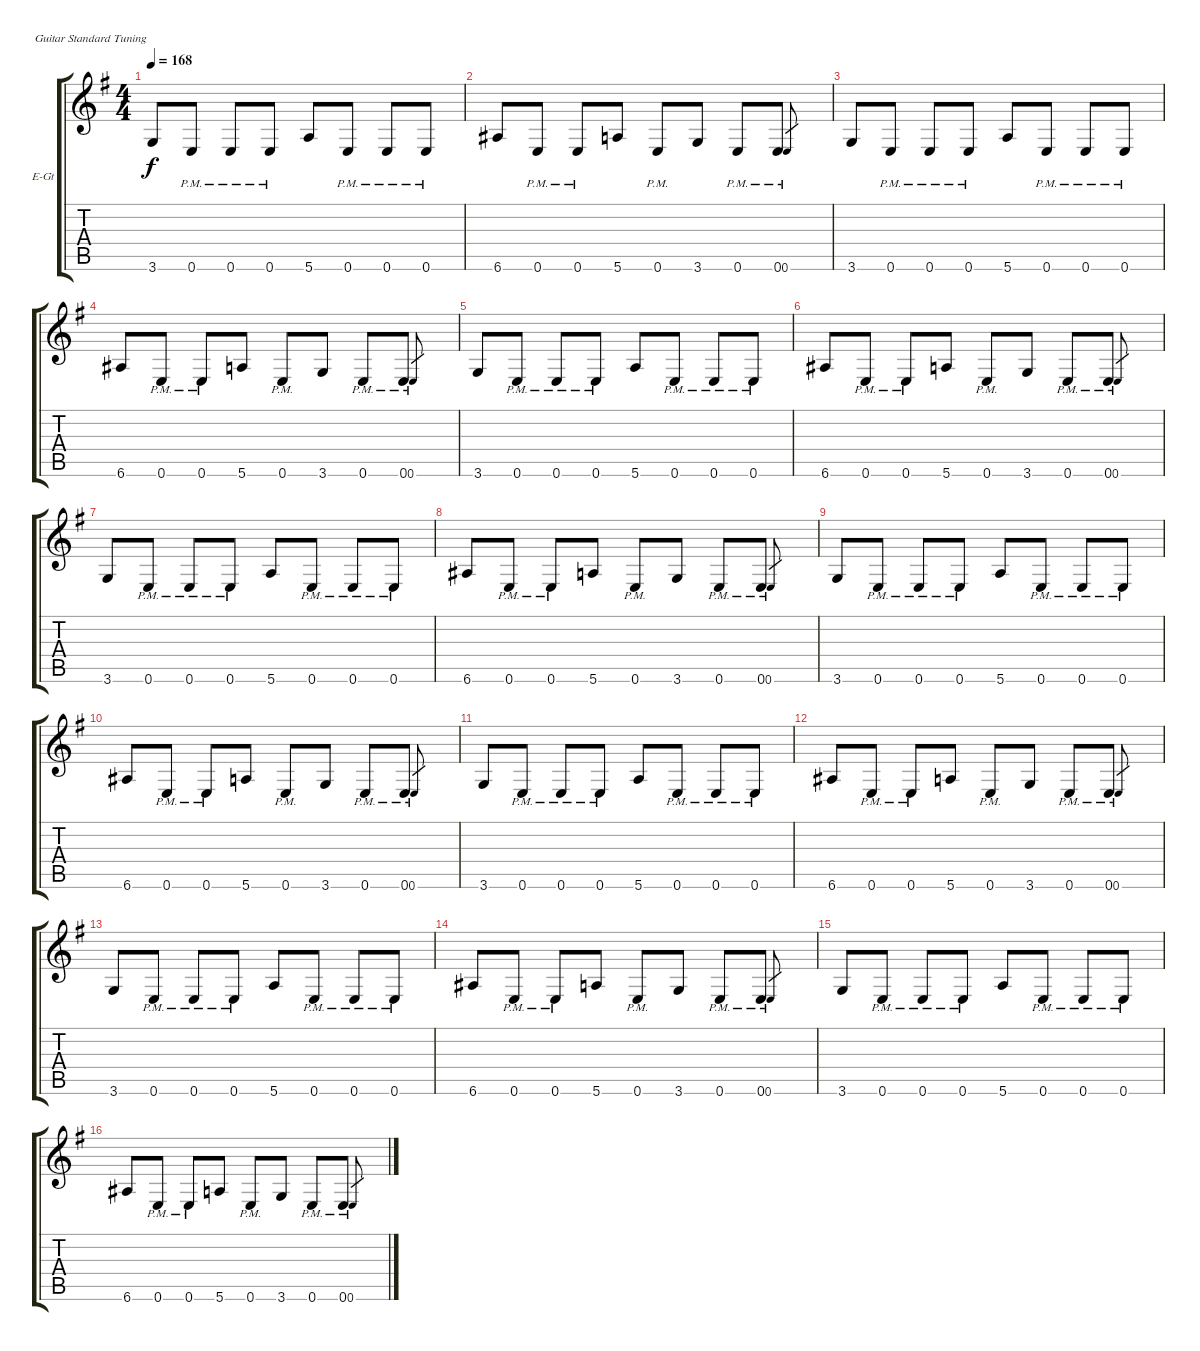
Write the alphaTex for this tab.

\defaultSystemsLayout 4
\bracketExtendMode groupsimilarinstruments
\firstSystemTrackNameOrientation horizontal
\otherSystemsTrackNameOrientation horizontal
\track ("Electric Guitar" "E-Gt") {instrument overdrivenguitar}
\staff {score tabs}
\tuning (E4 B3 G3 D3 A2 E2)
\ts (4 4)
\tempo 168
\clef g2
\ks eminor
3.6.8{dy f} 0.6{pm}.8 0.6{pm}.8 0.6{pm}.8 5.6.8 0.6{pm}.8 0.6{pm}.8 0.6{pm}.8 |
6.6.8 0.6{pm}.8 0.6{pm}.8 5.6.8 0.6{pm}.8 3.6.8 0.6{pm}.8 0.6{pm}.8 0.6{pm}.8{gr} |
3.6.8 0.6{pm}.8 0.6{pm}.8 0.6{pm}.8 5.6.8 0.6{pm}.8 0.6{pm}.8 0.6{pm}.8 |
6.6.8 0.6{pm}.8 0.6{pm}.8 5.6.8 0.6{pm}.8 3.6.8 0.6{pm}.8 0.6{pm}.8 0.6{pm}.8{gr} |
3.6.8 0.6{pm}.8 0.6{pm}.8 0.6{pm}.8 5.6.8 0.6{pm}.8 0.6{pm}.8 0.6{pm}.8 |
6.6.8 0.6{pm}.8 0.6{pm}.8 5.6.8 0.6{pm}.8 3.6.8 0.6{pm}.8 0.6{pm}.8 0.6{pm}.8{gr} |
3.6.8 0.6{pm}.8 0.6{pm}.8 0.6{pm}.8 5.6.8 0.6{pm}.8 0.6{pm}.8 0.6{pm}.8 |
6.6.8 0.6{pm}.8 0.6{pm}.8 5.6.8 0.6{pm}.8 3.6.8 0.6{pm}.8 0.6{pm}.8 0.6{pm}.8{gr} |
3.6.8 0.6{pm}.8 0.6{pm}.8 0.6{pm}.8 5.6.8 0.6{pm}.8 0.6{pm}.8 0.6{pm}.8 |
6.6.8 0.6{pm}.8 0.6{pm}.8 5.6.8 0.6{pm}.8 3.6.8 0.6{pm}.8 0.6{pm}.8 0.6{pm}.8{gr} |
3.6.8 0.6{pm}.8 0.6{pm}.8 0.6{pm}.8 5.6.8 0.6{pm}.8 0.6{pm}.8 0.6{pm}.8 |
6.6.8 0.6{pm}.8 0.6{pm}.8 5.6.8 0.6{pm}.8 3.6.8 0.6{pm}.8 0.6{pm}.8 0.6{pm}.8{gr} |
3.6.8 0.6{pm}.8 0.6{pm}.8 0.6{pm}.8 5.6.8 0.6{pm}.8 0.6{pm}.8 0.6{pm}.8 |
6.6.8 0.6{pm}.8 0.6{pm}.8 5.6.8 0.6{pm}.8 3.6.8 0.6{pm}.8 0.6{pm}.8 0.6{pm}.8{gr} |
3.6.8 0.6{pm}.8 0.6{pm}.8 0.6{pm}.8 5.6.8 0.6{pm}.8 0.6{pm}.8 0.6{pm}.8 |
6.6.8 0.6{pm}.8 0.6{pm}.8 5.6.8 0.6{pm}.8 3.6.8 0.6{pm}.8 0.6{pm}.8 0.6{pm}.8{gr}
